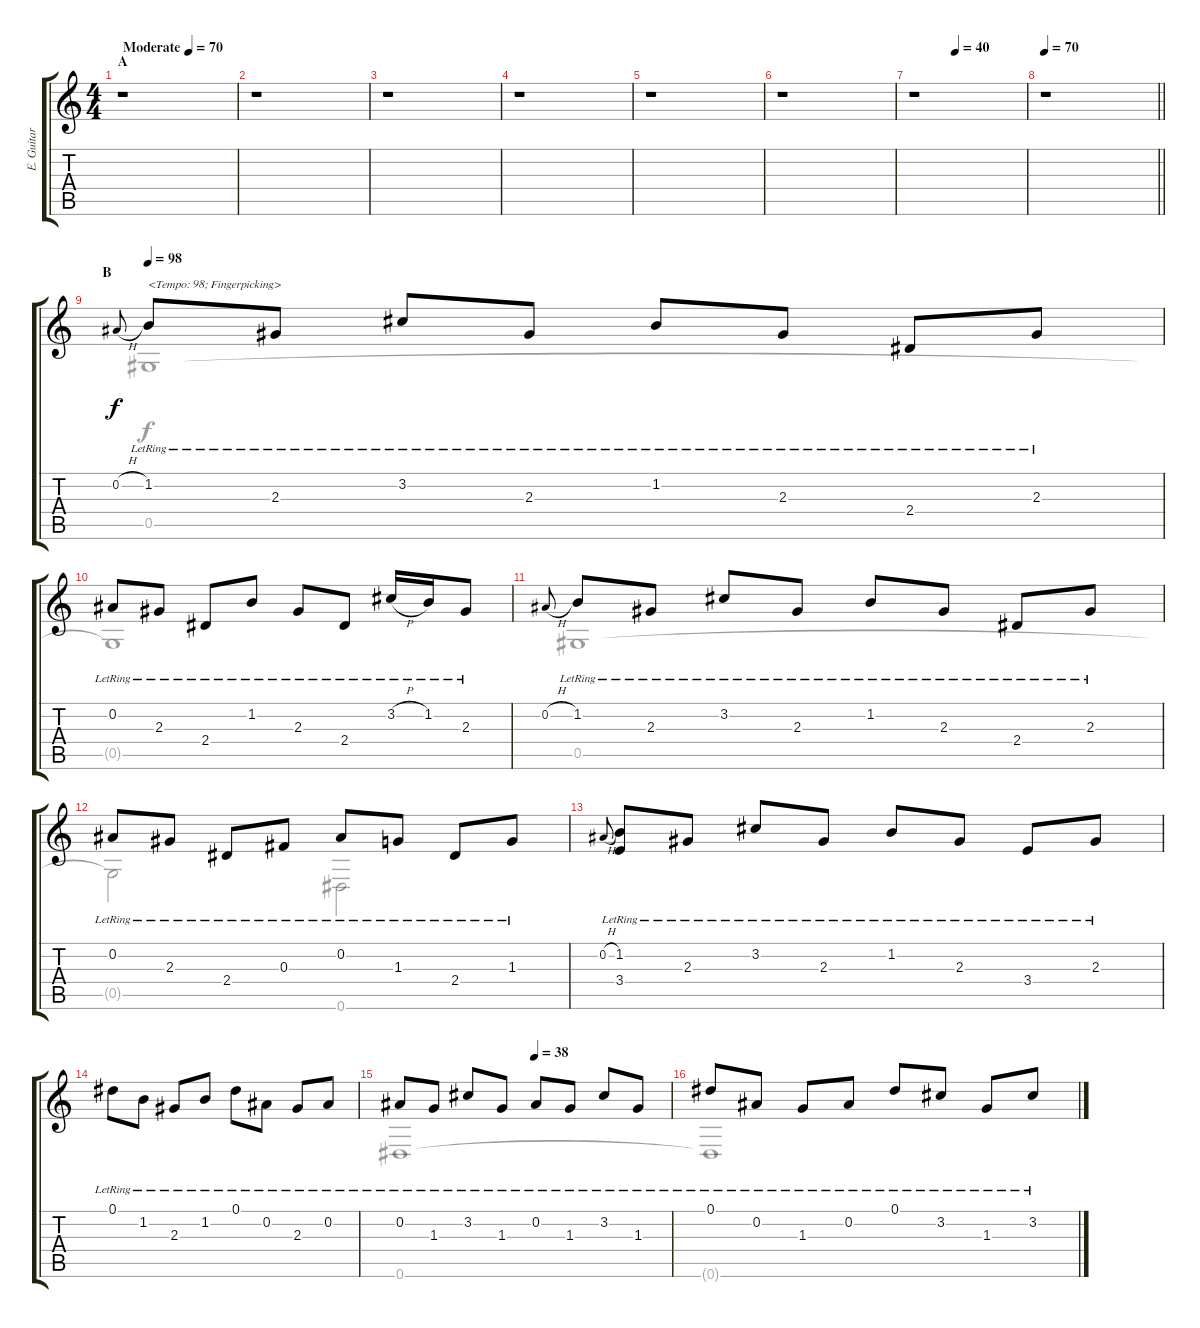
\track ("E. Guitar I" "E. Guitar ") {instrument electricguitarclean}
\staff {score tabs}
\tuning (Eb4 Bb3 Gb3 Db3 Ab2 Eb2) {hide}
\voice
\ts (4 4)
\section ("" "A")
\tempo (70 "Moderate")
\clef g2
\ks c
r.1{dy f instrument electricguitarclean} |
r.1 |
r.1 |
r.1 |
r.1 |
r.1 |
\tempo (40 0.375)
r.1 |
\tempo 70
\barLineRight lightlight
r.1 |
\section ("" "B")
\tempo (98 0.03125)
0.2{h}.8{gr onbeat} 1.2{lr}.8{txt "<Tempo: 98; Fingerpicking>"} 2.3{lr}.8 3.2{lr}.8 2.3{lr}.8 1.2{lr}.8 2.3{lr}.8 2.4{lr}.8 2.3{lr}.8 |
0.2{lr}.8 2.3{lr}.8 2.4{lr}.8 1.2{lr}.8 2.3{lr}.8 2.4{lr}.8 3.2{h lr}.16 1.2{lr}.16 2.3{lr}.8 |
0.2{h}.8{gr onbeat} 1.2{lr}.8 2.3{lr}.8 3.2{lr}.8 2.3{lr}.8 1.2{lr}.8 2.3{lr}.8 2.4{lr}.8 2.3{lr}.8 |
0.2{lr}.8 2.3{lr}.8 2.4{lr}.8 0.3{lr}.8 0.2{lr}.8 1.3{lr}.8 2.4{lr}.8 1.3{lr}.8 |
0.2{h}.8{gr onbeat} (1.2{lr} 3.4{lr}).8 2.3{lr}.8 3.2{lr}.8 2.3{lr}.8 1.2{lr}.8 2.3{lr}.8 3.4{lr}.8 2.3{lr}.8 |
0.1{lr}.8 1.2{lr}.8 2.3{lr}.8 1.2{lr}.8 0.1{lr}.8 0.2{lr}.8 2.3{lr}.8 0.2{lr}.8 |
\tempo (38 0.5)
0.2{lr}.8 1.3{lr}.8 3.2{lr}.8 1.3{lr}.8 0.2{lr}.8 1.3{lr}.8 3.2{lr}.8 1.3{lr}.8 |
0.1{lr}.8 0.2{lr}.8 1.3{lr}.8 0.2{lr}.8 0.1{lr}.8 3.2{lr}.8 1.3{lr}.8 3.2{lr}.8
\voice
\clef g2
\ottava regular
\simile none
\ks c
|
|
|
|
|
|
|
\barLineRight lightlight
|
0.5.1 |
0.5{t}.1 |
0.5.1 |
0.5{t}.2 0.6.2 |
|
|
0.6.1 |
0.6{t}.1
